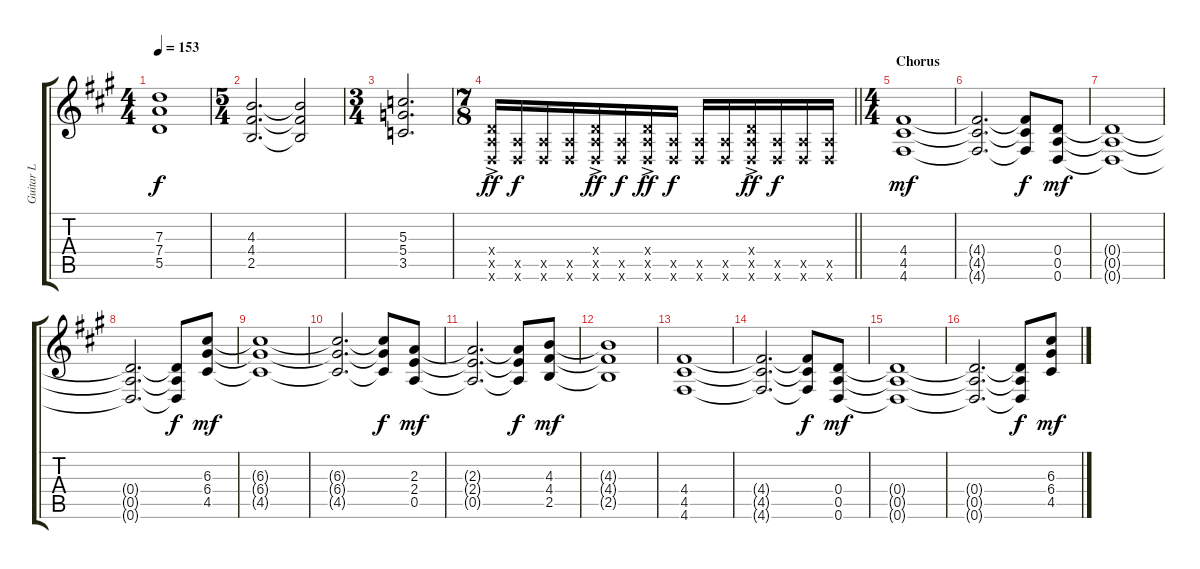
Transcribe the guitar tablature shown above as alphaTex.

\track ("Guitar L" "Guitar L") {instrument distortionguitar}
\staff {score tabs}
\tuning (E4 B3 G3 D3 A2 D2) {hide}
\ts (4 4)
\tempo 153
\clef g2
\ks a
(7.3 7.4 5.5).1{dy f} |
\ts (5 4)
(4.3 4.4 2.5).2{d} (4.3{t} 4.4{t} 2.5{t}).2 |
\ts (3 4)
(5.3 5.4 3.5).2{d} |
\ts (7 8)
\barLineRight lightlight
(0.4{ac x} 0.5{ac x} 0.6{ac x}).16{dy ff} (0.5{x} 0.6{x}).16{dy f} (0.5{x} 0.6{x}).16 (0.5{x} 0.6{x}).16 (0.4{ac x} 0.5{ac x} 0.6{ac x}).16{dy ff} (0.5{x} 0.6{x}).16{dy f} (0.4{ac x} 0.5{ac x} 0.6{ac x}).16{dy ff} (0.5{x} 0.6{x}).16{dy f} (0.5{x} 0.6{x}).16 (0.5{x} 0.6{x}).16 (0.4{ac x} 0.5{ac x} 0.6{ac x}).16{dy ff} (0.5{x} 0.6{x}).16{dy f} (0.5{x} 0.6{x}).16 (0.5{x} 0.6{x}).16 |
\ts (4 4)
\section ("" "Chorus")
(4.4 4.5 4.6).1{dy mf} |
(4.4{t} 4.5{t} 4.6{t}).2{d} (4.4{t} 4.5{t} 4.6{t}).8{dy f} (0.4 0.5 0.6).8{dy mf} |
(0.4{t} 0.5{t} 0.6{t}).1 |
(0.4{t} 0.5{t} 0.6{t}).2{d} (0.4{t} 0.5{t} 0.6{t}).8{dy f} (6.3 6.4 4.5).8{dy mf} |
(6.3{t} 6.4{t} 4.5{t}).1 |
(6.3{t} 6.4{t} 4.5{t}).2{d} (6.3{t} 6.4{t} 4.5{t}).8{dy f} (2.3 2.4 0.5).8{dy mf} |
(2.3{t} 2.4{t} 0.5{t}).2{d} (2.3{t} 2.4{t} 0.5{t}).8{dy f} (4.3 4.4 2.5).8{dy mf} |
(4.3{t} 4.4{t} 2.5{t}).1 |
(4.4 4.5 4.6).1 |
(4.4{t} 4.5{t} 4.6{t}).2{d} (4.4{t} 4.5{t} 4.6{t}).8{dy f} (0.4 0.5 0.6).8{dy mf} |
(0.4{t} 0.5{t} 0.6{t}).1 |
(0.4{t} 0.5{t} 0.6{t}).2{d} (0.4{t} 0.5{t} 0.6{t}).8{dy f} (6.3 6.4 4.5).8{dy mf}
